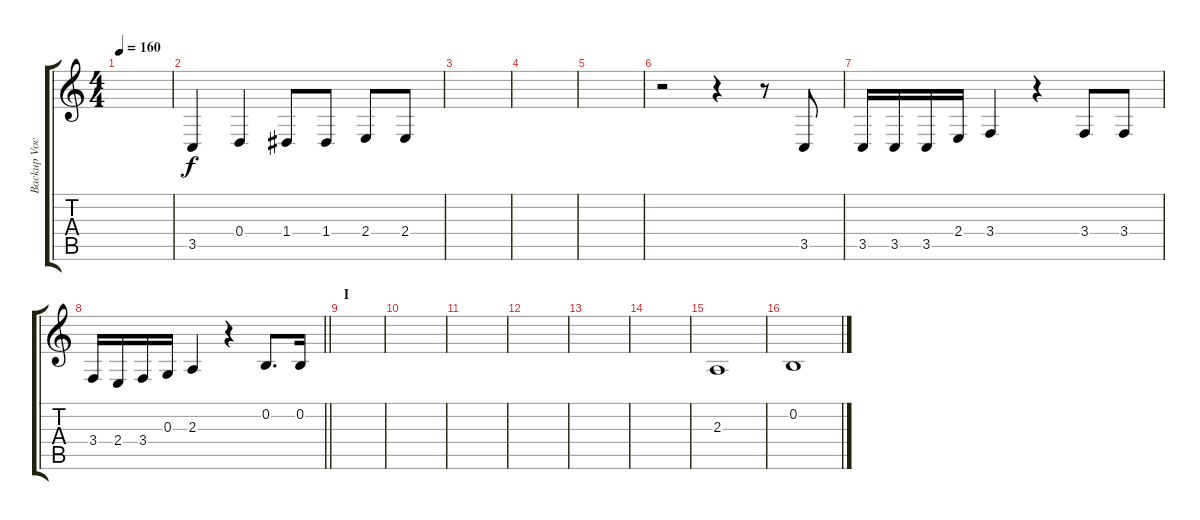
\track ("Backup Vocals" "Backup Voc") {instrument altosax}
\staff {score tabs}
\tuning (E4 B3 G3 D3 A2 E2) {hide}
\ts (4 4)
\tempo 160
\clef g2
\ks c
|
3.5.4 0.4.4 1.4.8 1.4.8 2.4.8 2.4.8 |
|
|
|
r.2 r.4 r.8 3.5.8 |
3.5.16 3.5.16 3.5.16 2.4.16 3.4.4 r.4 3.4.8 3.4.8 |
\barLineRight lightlight
3.4.16 2.4.16 3.4.16 0.3.16 2.3.4 r.4 0.2.8{d} 0.2.16 |
\section ("" "I")
|
|
|
|
|
|
2.3.1 |
0.2.1
